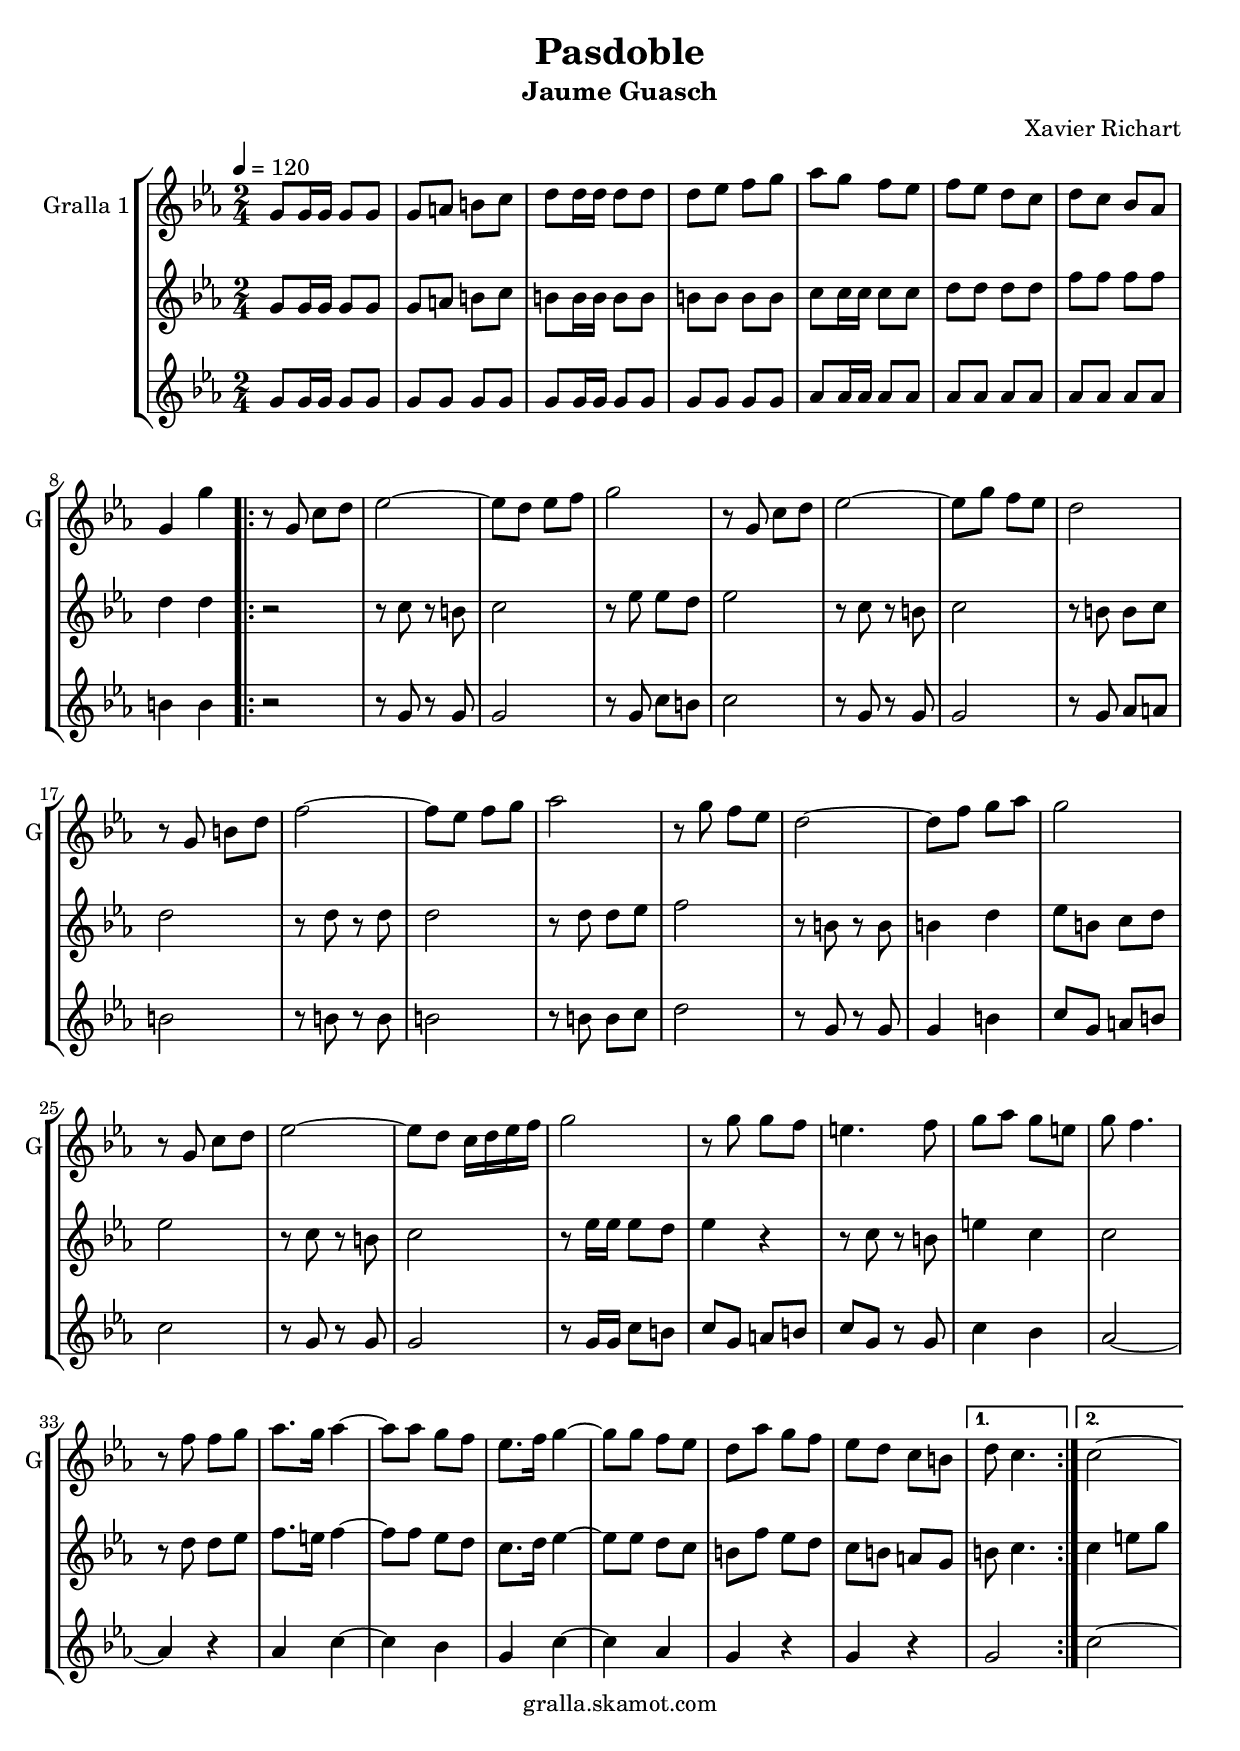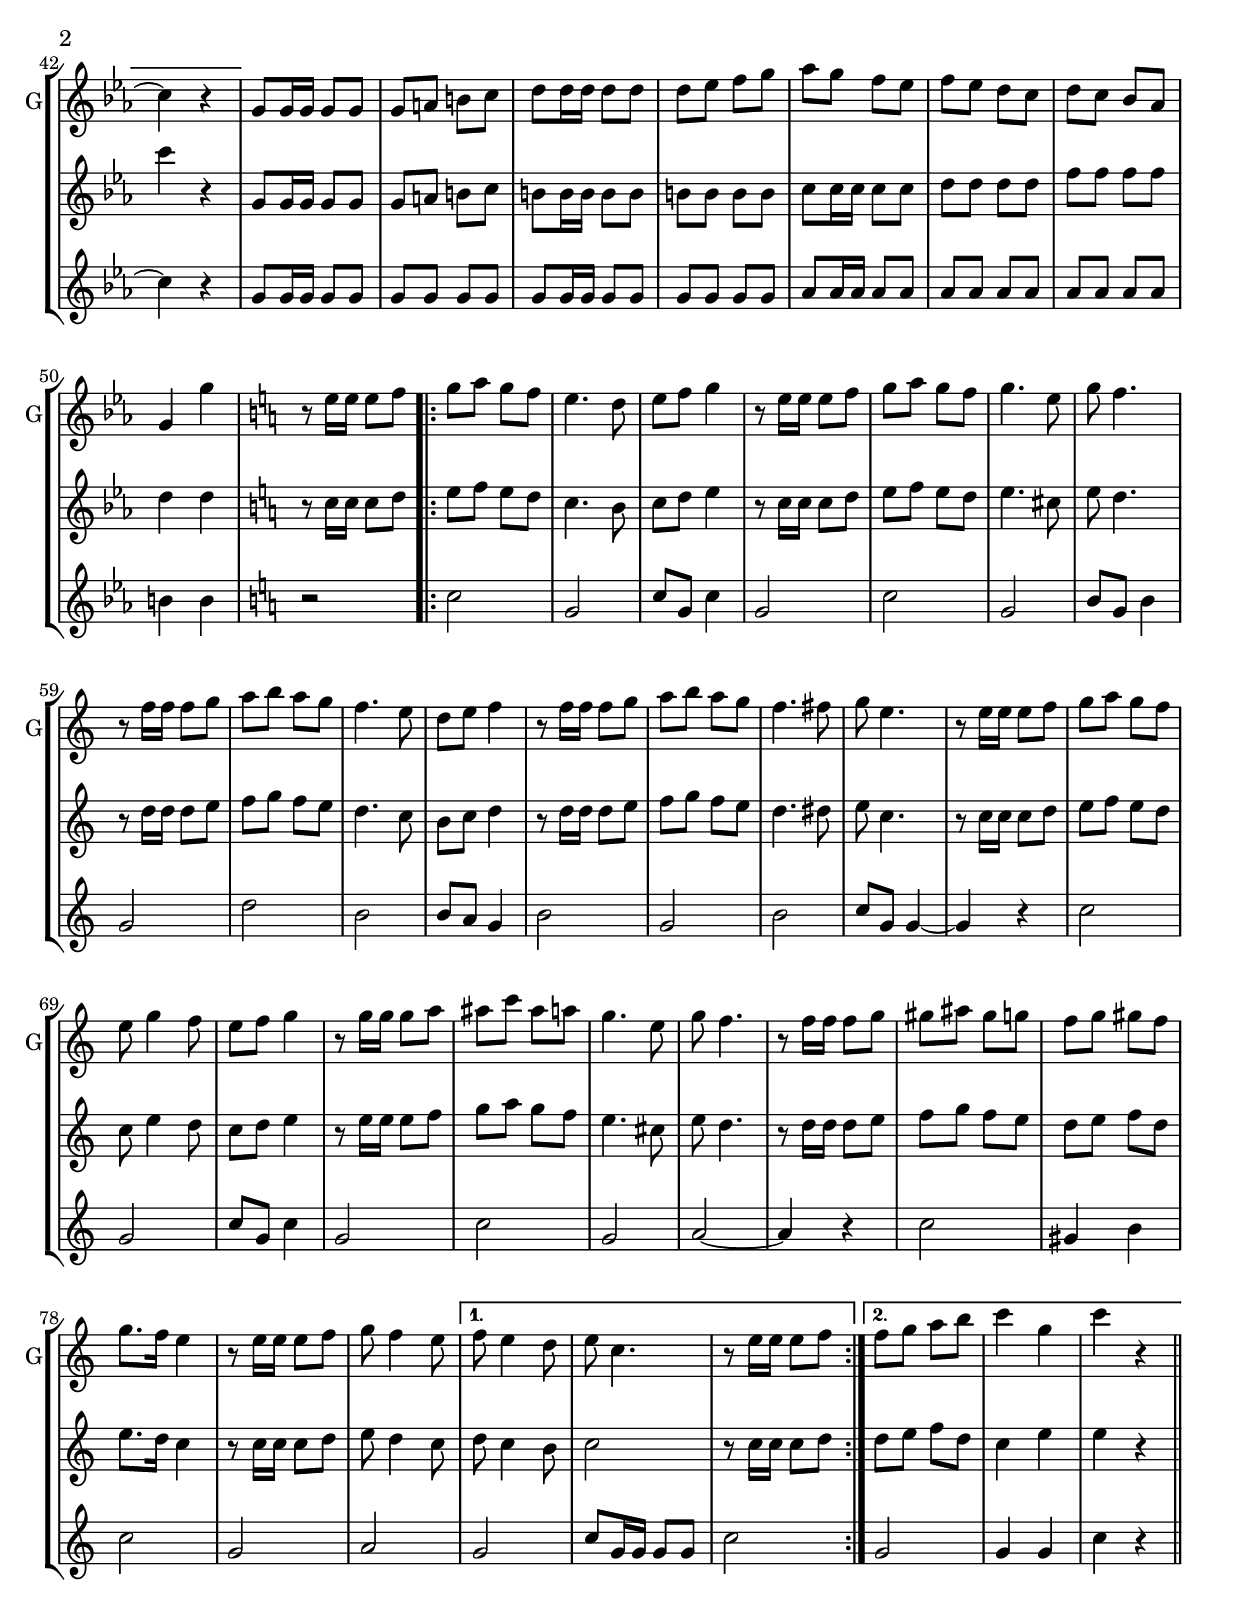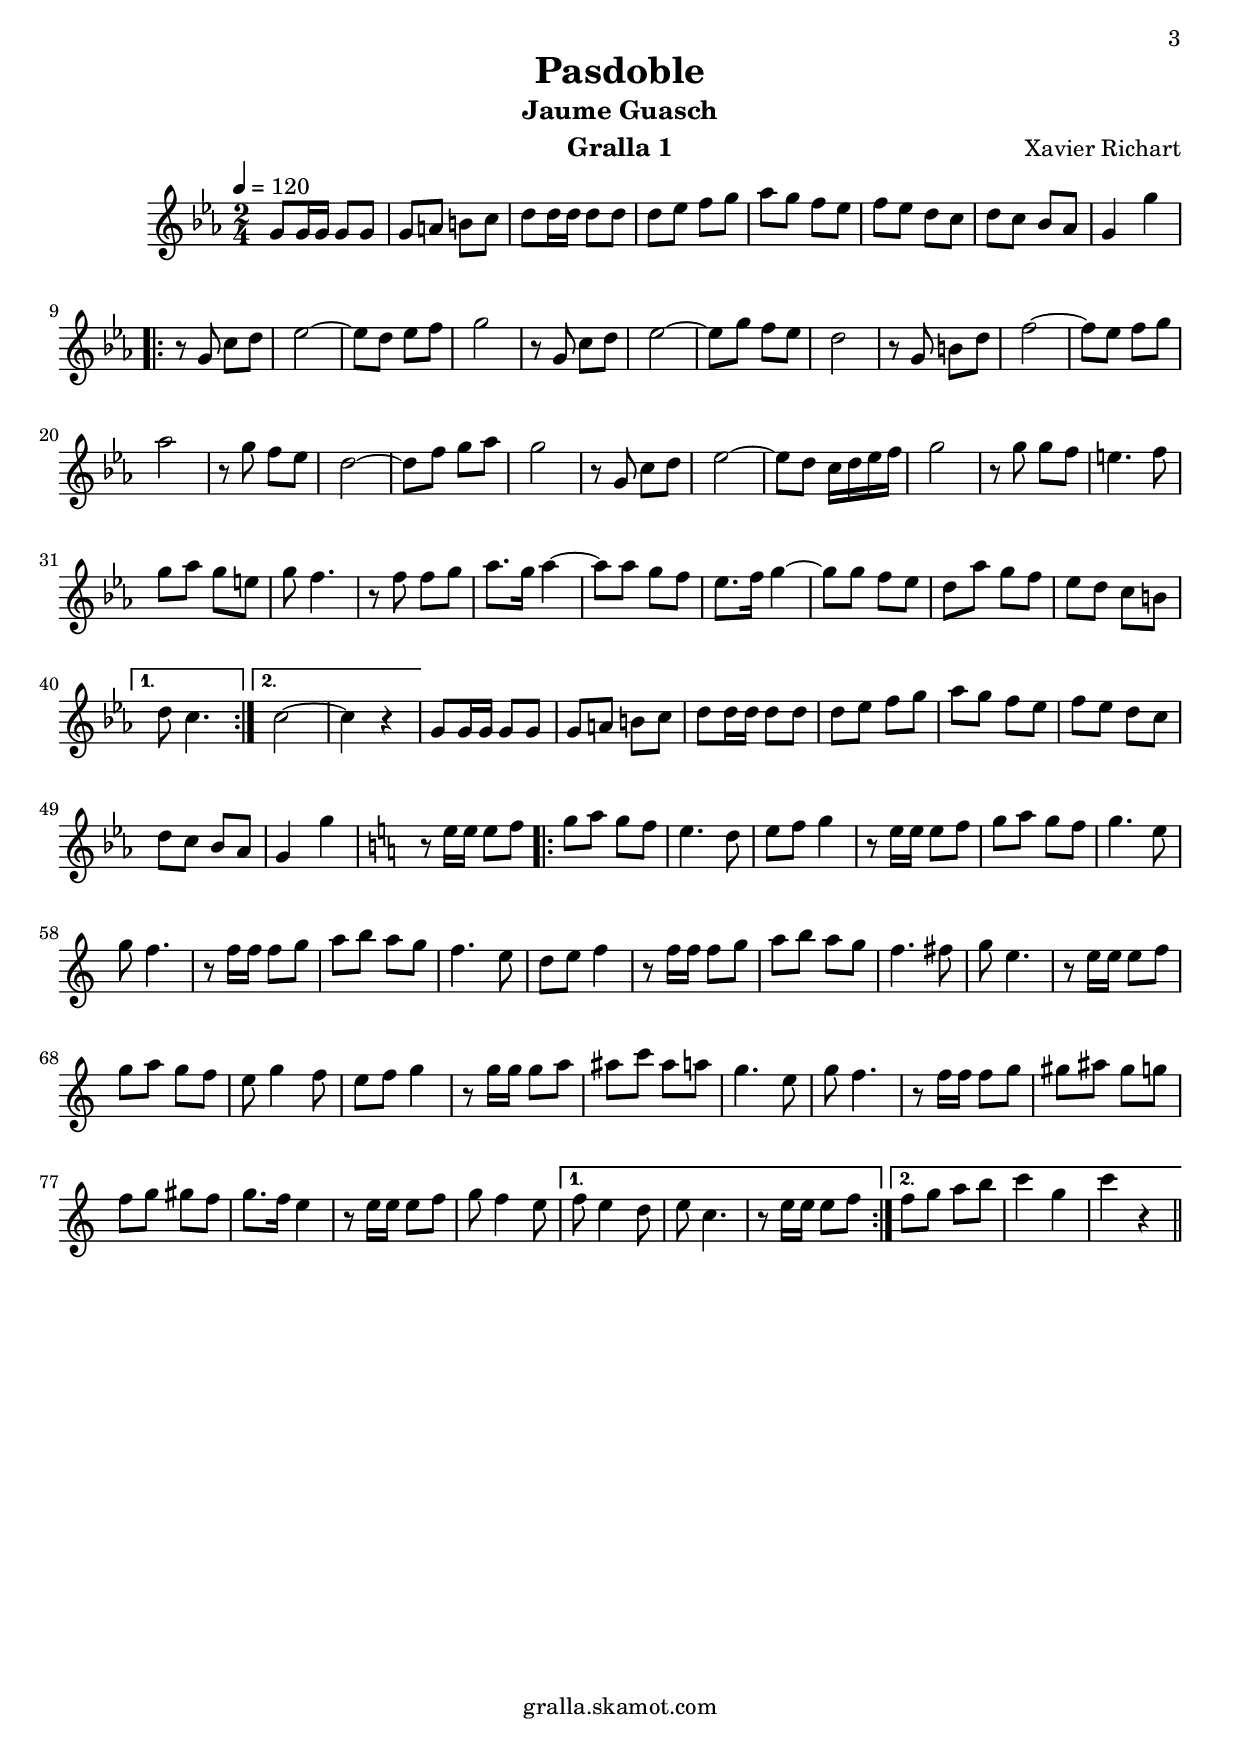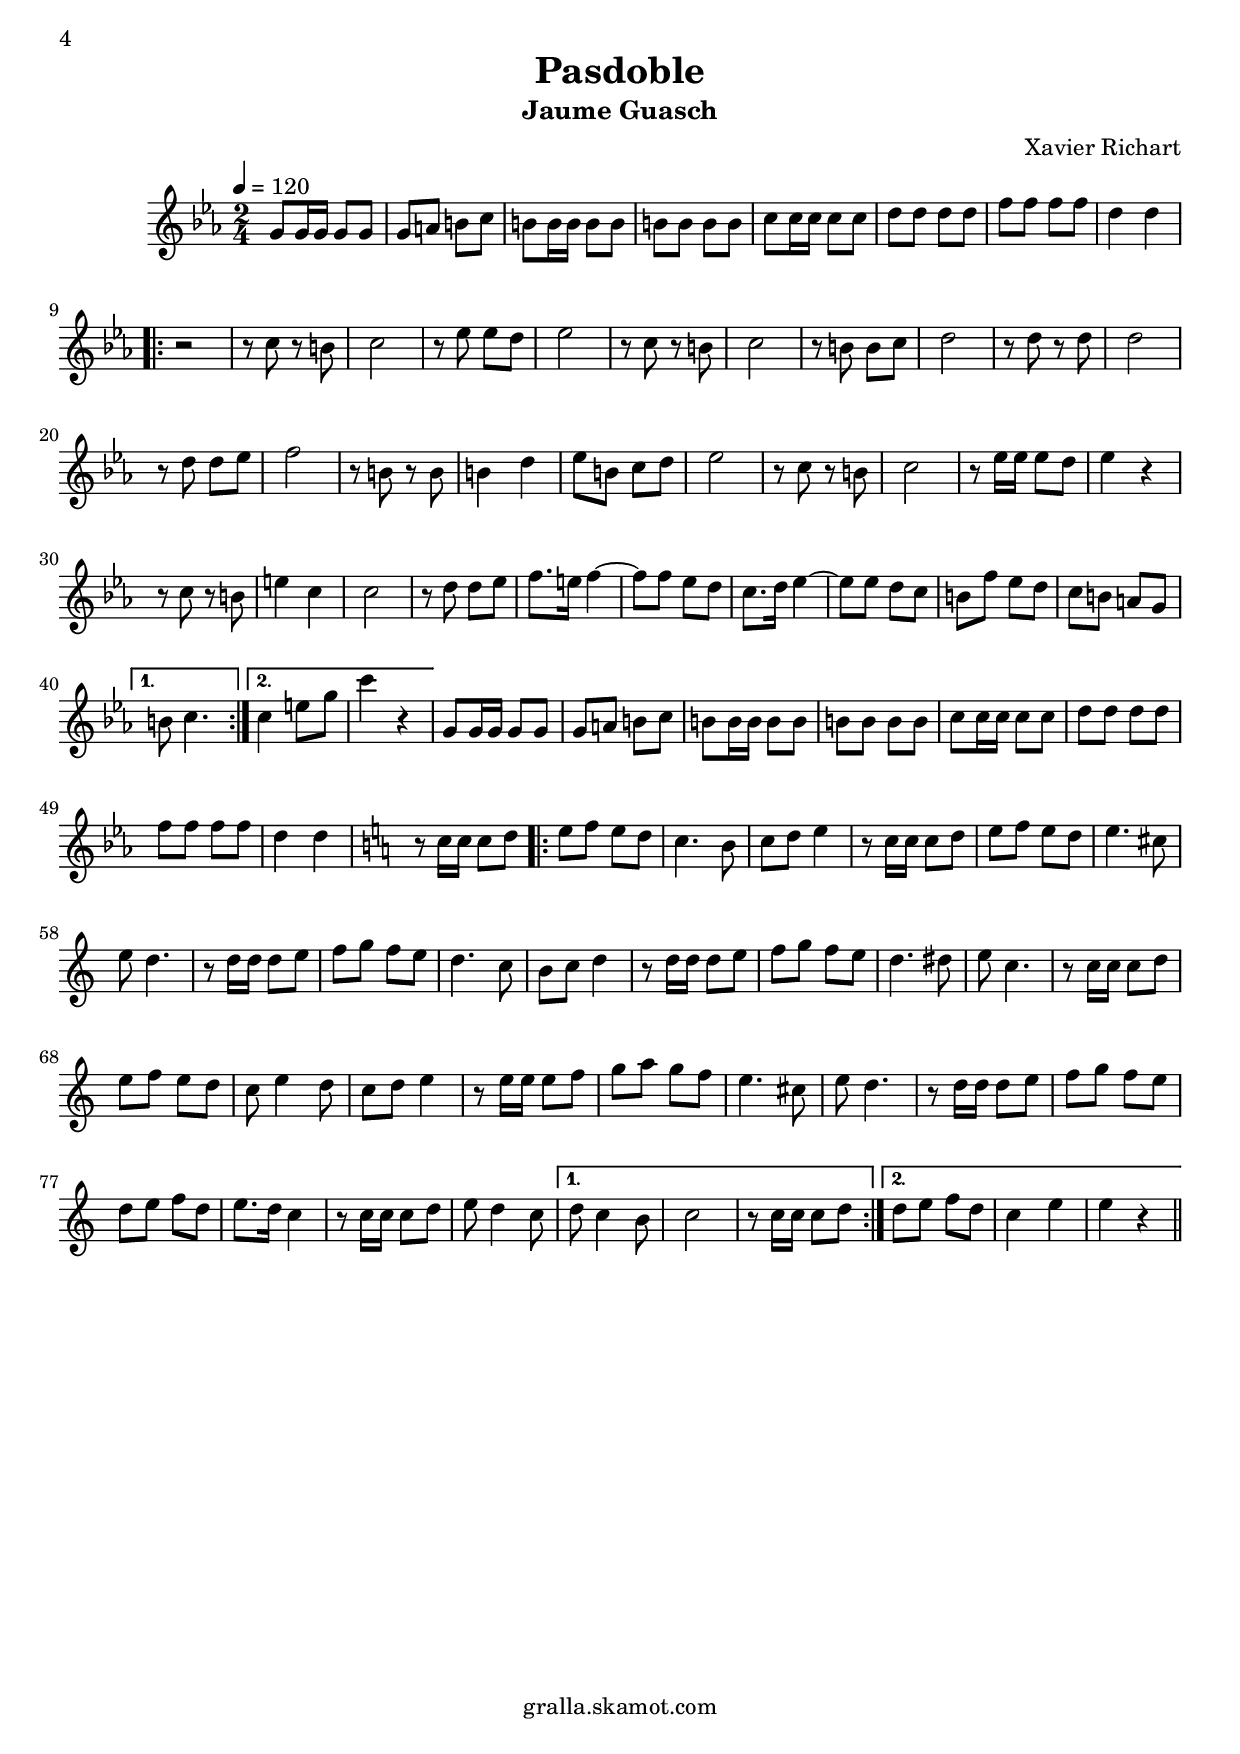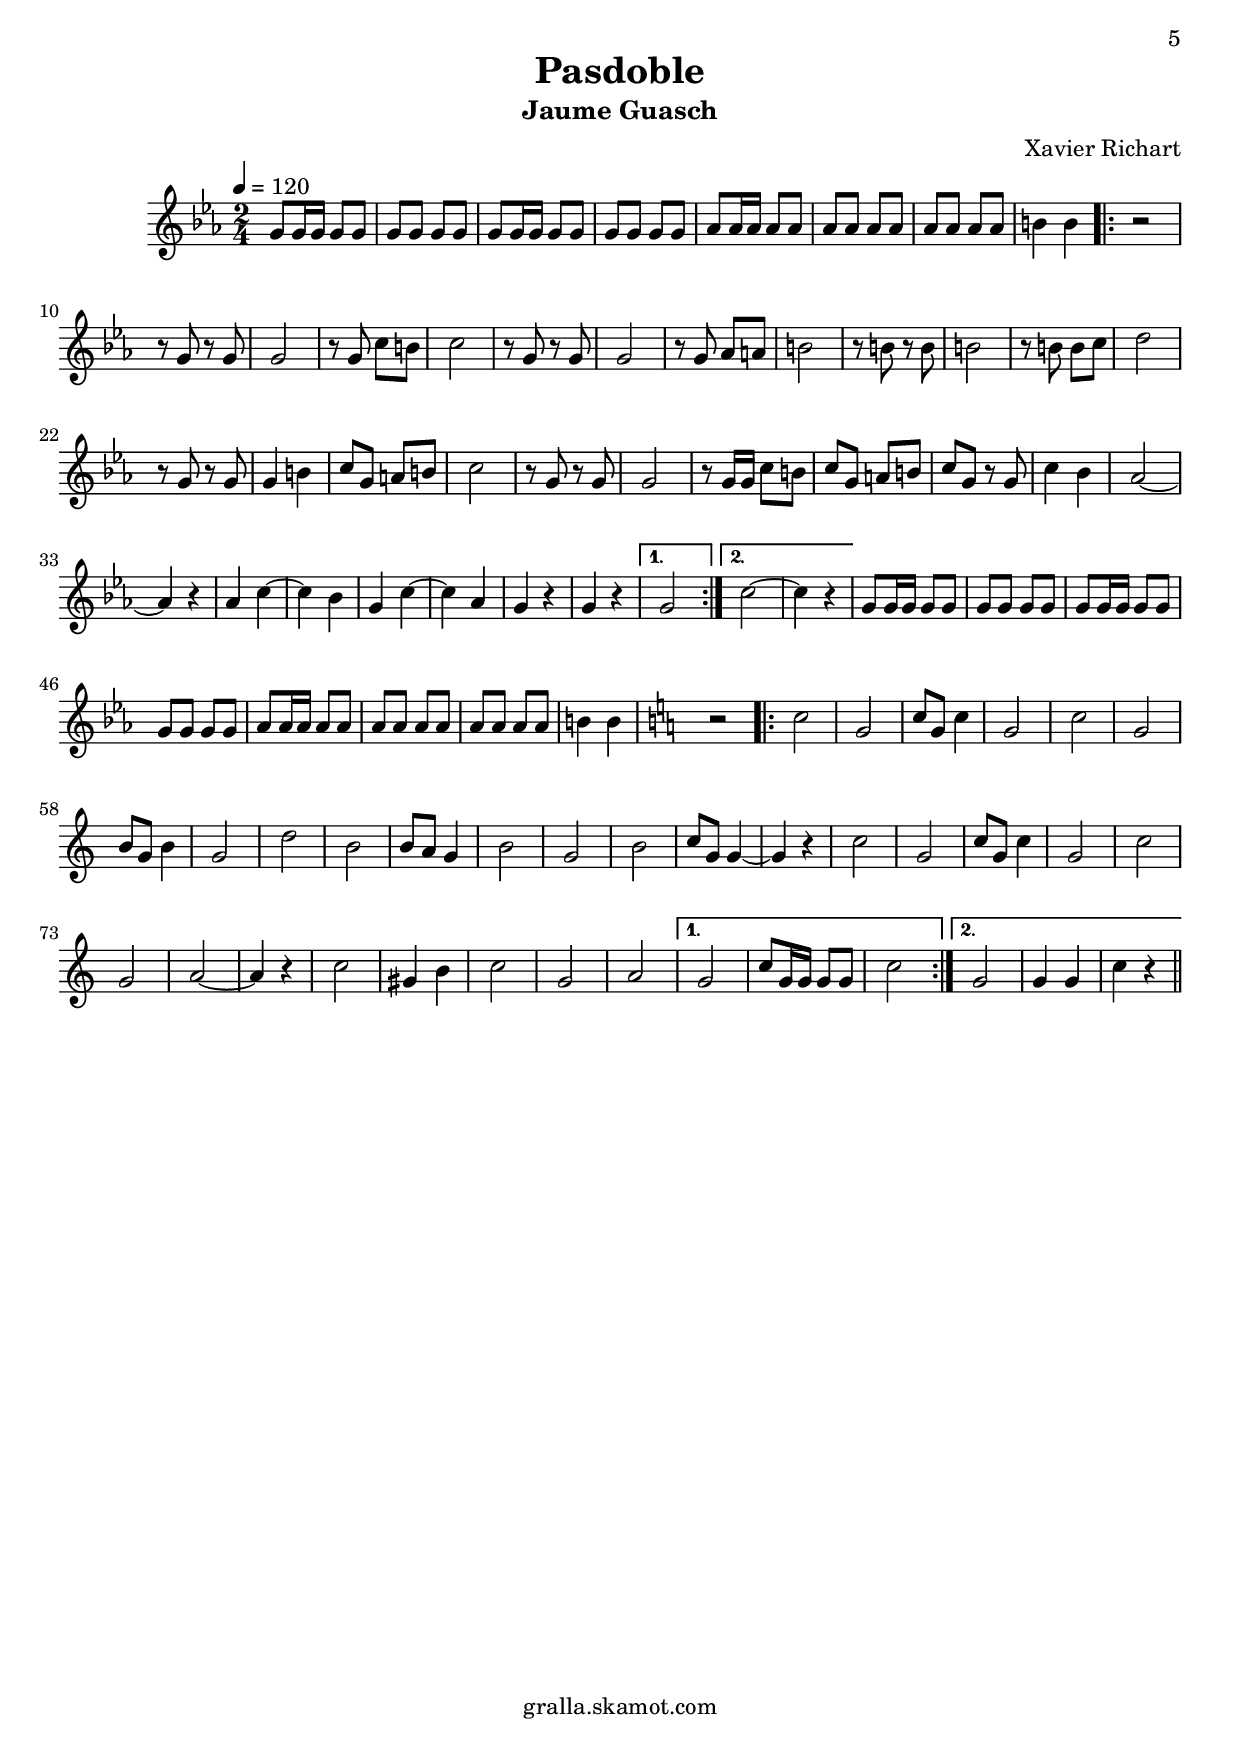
\version "2.16.2"

\header {
  dedication=""
  title="Pasdoble"
  subtitle="Jaume Guasch"
  subsubtitle=""
  poet=""
  meter=""
  piece=""
  composer="Xavier Richart"
  arranger=""
  opus=""
  instrument=""
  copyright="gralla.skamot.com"
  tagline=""
}

liniaroAa =
\relative g'
{
  \tempo 4=120
  \clef treble
  \key ees \major
  \time 2/4
  g8 g16 g g8 g  |
  g8 a b c  |
  d8 d16 d d8 d  |
  d8 ees f g  |
  %05
  aes8 g f ees  |
  f8 ees d c  |
  d8 c bes aes  |
  g4 g'  |
  \repeat volta 2 { r8 g, c d  |
  %10
  ees2 ~  |
  ees8 d ees f  |
  g2  |
  r8 g, c d  |
  ees2 ~  |
  %15
  ees8 g f ees  |
  d2  |
  r8 g, b d  |
  f2 ~  |
  f8 ees f g  |
  %20
  aes2  |
  r8 g f ees  |
  d2 ~  |
  d8 f g aes  |
  g2  |
  %25
  r8 g, c d  |
  ees2 ~  |
  ees8 d c16 d ees f  |
  g2  |
  r8 g g f  |
  %30
  e4. f8  |
  g8 aes g e  |
  g8 f4.  |
  r8 f f g  |
  aes8. g16 aes4 ~  |
  %35
  aes8 aes g f  |
  ees8. f16 g4 ~  |
  g8 g f ees  |
  d8 aes' g f  |
  ees8 d c b }
  %40
  \alternative { { d8 c4. }
  { c2 ~  |
  c4 r } }
  g8 g16 g g8 g  |
  g8 a b c  |
  %45
  d8 d16 d d8 d  |
  d8 ees f g  |
  aes8 g f ees  |
  f8 ees d c  |
  d8 c bes aes  |
  %50
  g4 g'  |
  \key c \major   r8 e16 e e8 f  |
  \repeat volta 2 { g8 a g f  |
  e4. d8  |
  e8 f g4  |
  %55
  r8 e16 e e8 f  |
  g8 a g f  |
  g4. e8  |
  g8 f4.  |
  r8 f16 f f8 g  |
  %60
  a8 b a g  |
  f4. e8  |
  d8 e f4  |
  r8 f16 f f8 g  |
  a8 b a g  |
  %65
  f4. fis8  |
  g8 e4.  |
  r8 e16 e e8 f  |
  g8 a g f  |
  e8 g4 f8  |
  %70
  e8 f g4  |
  r8 g16 g g8 a  |
  ais8 c ais a  |
  g4. e8  |
  g8 f4.  |
  %75
  r8 f16 f f8 g  |
  gis8 ais gis g  |
  f8 g gis f  |
  g8. f16 e4  |
  r8 e16 e e8 f  |
  %80
  g8 f4 e8 }
  \alternative { { f8 e4 d8  |
  e8 c4.  |
  r8 e16 e e8 f }
  { f8 g a b  |
  %85
  c4 g  |
  c4 r } } \bar "||"
}

liniaroAb =
\relative g'
{
  \tempo 4=120
  \clef treble
  \key ees \major
  \time 2/4
  g8 g16 g g8 g  |
  g8 a b c  |
  b8 b16 b b8 b  |
  b8 b b b  |
  %05
  c8 c16 c c8 c  |
  d8 d d d  |
  f8 f f f  |
  d4 d  |
  \repeat volta 2 { r2  |
  %10
  r8 c r b  |
  c2  |
  r8 ees ees d  |
  ees2  |
  r8 c r b  |
  %15
  c2  |
  r8 b b c  |
  d2  |
  r8 d r d  |
  d2  |
  %20
  r8 d d ees  |
  f2  |
  r8 b, r b  |
  b4 d  |
  ees8 b c d  |
  %25
  ees2  |
  r8 c r b  |
  c2  |
  r8 ees16 ees ees8 d  |
  ees4 r  |
  %30
  r8 c r b  |
  e4 c  |
  c2  |
  r8 d d ees  |
  f8. e16 f4 ~  |
  %35
  f8 f ees d  |
  c8. d16 ees4 ~  |
  ees8 ees d c  |
  b8 f' ees d  |
  c8 b a g }
  %40
  \alternative { { b8 c4. }
  { c4 e8 g  |
  c4 r } }
  g,8 g16 g g8 g  |
  g8 a b c  |
  %45
  b8 b16 b b8 b  |
  b8 b b b  |
  c8 c16 c c8 c  |
  d8 d d d  |
  f8 f f f  |
  %50
  d4 d  |
  \key c \major   r8 c16 c c8 d  |
  \repeat volta 2 { e8 f e d  |
  c4. b8  |
  c8 d e4  |
  %55
  r8 c16 c c8 d  |
  e8 f e d  |
  e4. cis8  |
  e8 d4.  |
  r8 d16 d d8 e  |
  %60
  f8 g f e  |
  d4. c8  |
  b8 c d4  |
  r8 d16 d d8 e  |
  f8 g f e  |
  %65
  d4. dis8  |
  e8 c4.  |
  r8 c16 c c8 d  |
  e8 f e d  |
  c8 e4 d8  |
  %70
  c8 d e4  |
  r8 e16 e e8 f  |
  g8 a g f  |
  e4. cis8  |
  e8 d4.  |
  %75
  r8 d16 d d8 e  |
  f8 g f e  |
  d8 e f d  |
  e8. d16 c4  |
  r8 c16 c c8 d  |
  %80
  e8 d4 c8 }
  \alternative { { d8 c4 b8  |
  c2  |
  r8 c16 c c8 d }
  { d8 e f d  |
  %85
  c4 e  |
  e4 r } } \bar "||"
}

liniaroAc =
\relative g'
{
  \tempo 4=120
  \clef treble
  \key ees \major
  \time 2/4
  g8 g16 g g8 g  |
  g8 g g g  |
  g8 g16 g g8 g  |
  g8 g g g  |
  %05
  aes8 aes16 aes aes8 aes  |
  aes8 aes aes aes  |
  aes8 aes aes aes  |
  b4 b  |
  \repeat volta 2 { r2  |
  %10
  r8 g r g  |
  g2  |
  r8 g c b  |
  c2  |
  r8 g r g  |
  %15
  g2  |
  r8 g aes a  |
  b2  |
  r8 b r b  |
  b2  |
  %20
  r8 b b c  |
  d2  |
  r8 g, r g  |
  g4 b  |
  c8 g a b  |
  %25
  c2  |
  r8 g r g  |
  g2  |
  r8 g16 g c8 b  |
  c8 g a b  |
  %30
  c8 g r g  |
  c4 bes  |
  aes2 ~  |
  aes4 r  |
  aes4 c ~  |
  %35
  c4 bes  |
  g4 c ~  |
  c4 aes  |
  g4 r  |
  g4 r }
  %40
  \alternative { { g2 }
  { c2 ~  |
  c4 r } }
  g8 g16 g g8 g  |
  g8 g g g  |
  %45
  g8 g16 g g8 g  |
  g8 g g g  |
  aes8 aes16 aes aes8 aes  |
  aes8 aes aes aes  |
  aes8 aes aes aes  |
  %50
  b4 b  |
  \key c \major   r2  |
  \repeat volta 2 { c2  |
  g2  |
  c8 g c4  |
  %55
  g2  |
  c2  |
  g2  |
  b8 g b4  |
  g2  |
  %60
  d'2  |
  b2  |
  b8 a g4  |
  b2  |
  g2  |
  %65
  b2  |
  c8 g g4 ~  |
  g4 r  |
  c2  |
  g2  |
  %70
  c8 g c4  |
  g2  |
  c2  |
  g2  |
  a2 ~  |
  %75
  a4 r  |
  c2  |
  gis4 b  |
  c2  |
  g2  |
  %80
  a2 }
  \alternative { { g2  |
  c8 g16 g g8 g  |
  c2 }
  { g2  |
  %85
  g4 g  |
  c4 r } } \bar "||"
}

\bookpart {
  \score {
    \new StaffGroup {
      \override Score.RehearsalMark.self-alignment-X = #LEFT
      <<
        \new Staff \with {instrumentName = #"Gralla 1" shortInstrumentName = #"G"} \liniaroAa
        \new Staff \with {instrumentName = #"" shortInstrumentName = #" "} \liniaroAb
        \new Staff \with {instrumentName = #"" shortInstrumentName = #" "} \liniaroAc
      >>
    }
    \layout {}
  }
  \score { \unfoldRepeats
    \new StaffGroup {
      \override Score.RehearsalMark.self-alignment-X = #LEFT
      <<
        \new Staff \with {instrumentName = #"Gralla 1" shortInstrumentName = #"G"} \liniaroAa
        \new Staff \with {instrumentName = #"" shortInstrumentName = #" "} \liniaroAb
        \new Staff \with {instrumentName = #"" shortInstrumentName = #" "} \liniaroAc
      >>
    }
    \midi {
      \set Staff.midiInstrument = "oboe"
      \set DrumStaff.midiInstrument = "drums"
    }
  }
}

\bookpart {
  \header {instrument="Gralla 1"}
  \score {
    \new StaffGroup {
      \override Score.RehearsalMark.self-alignment-X = #LEFT
      <<
        \new Staff \liniaroAa
      >>
    }
    \layout {}
  }
  \score { \unfoldRepeats
    \new StaffGroup {
      \override Score.RehearsalMark.self-alignment-X = #LEFT
      <<
        \new Staff \liniaroAa
      >>
    }
    \midi {
      \set Staff.midiInstrument = "oboe"
      \set DrumStaff.midiInstrument = "drums"
    }
  }
}

\bookpart {
  \header {instrument=""}
  \score {
    \new StaffGroup {
      \override Score.RehearsalMark.self-alignment-X = #LEFT
      <<
        \new Staff \liniaroAb
      >>
    }
    \layout {}
  }
  \score { \unfoldRepeats
    \new StaffGroup {
      \override Score.RehearsalMark.self-alignment-X = #LEFT
      <<
        \new Staff \liniaroAb
      >>
    }
    \midi {
      \set Staff.midiInstrument = "oboe"
      \set DrumStaff.midiInstrument = "drums"
    }
  }
}

\bookpart {
  \header {instrument=""}
  \score {
    \new StaffGroup {
      \override Score.RehearsalMark.self-alignment-X = #LEFT
      <<
        \new Staff \liniaroAc
      >>
    }
    \layout {}
  }
  \score { \unfoldRepeats
    \new StaffGroup {
      \override Score.RehearsalMark.self-alignment-X = #LEFT
      <<
        \new Staff \liniaroAc
      >>
    }
    \midi {
      \set Staff.midiInstrument = "oboe"
      \set DrumStaff.midiInstrument = "drums"
    }
  }
}

